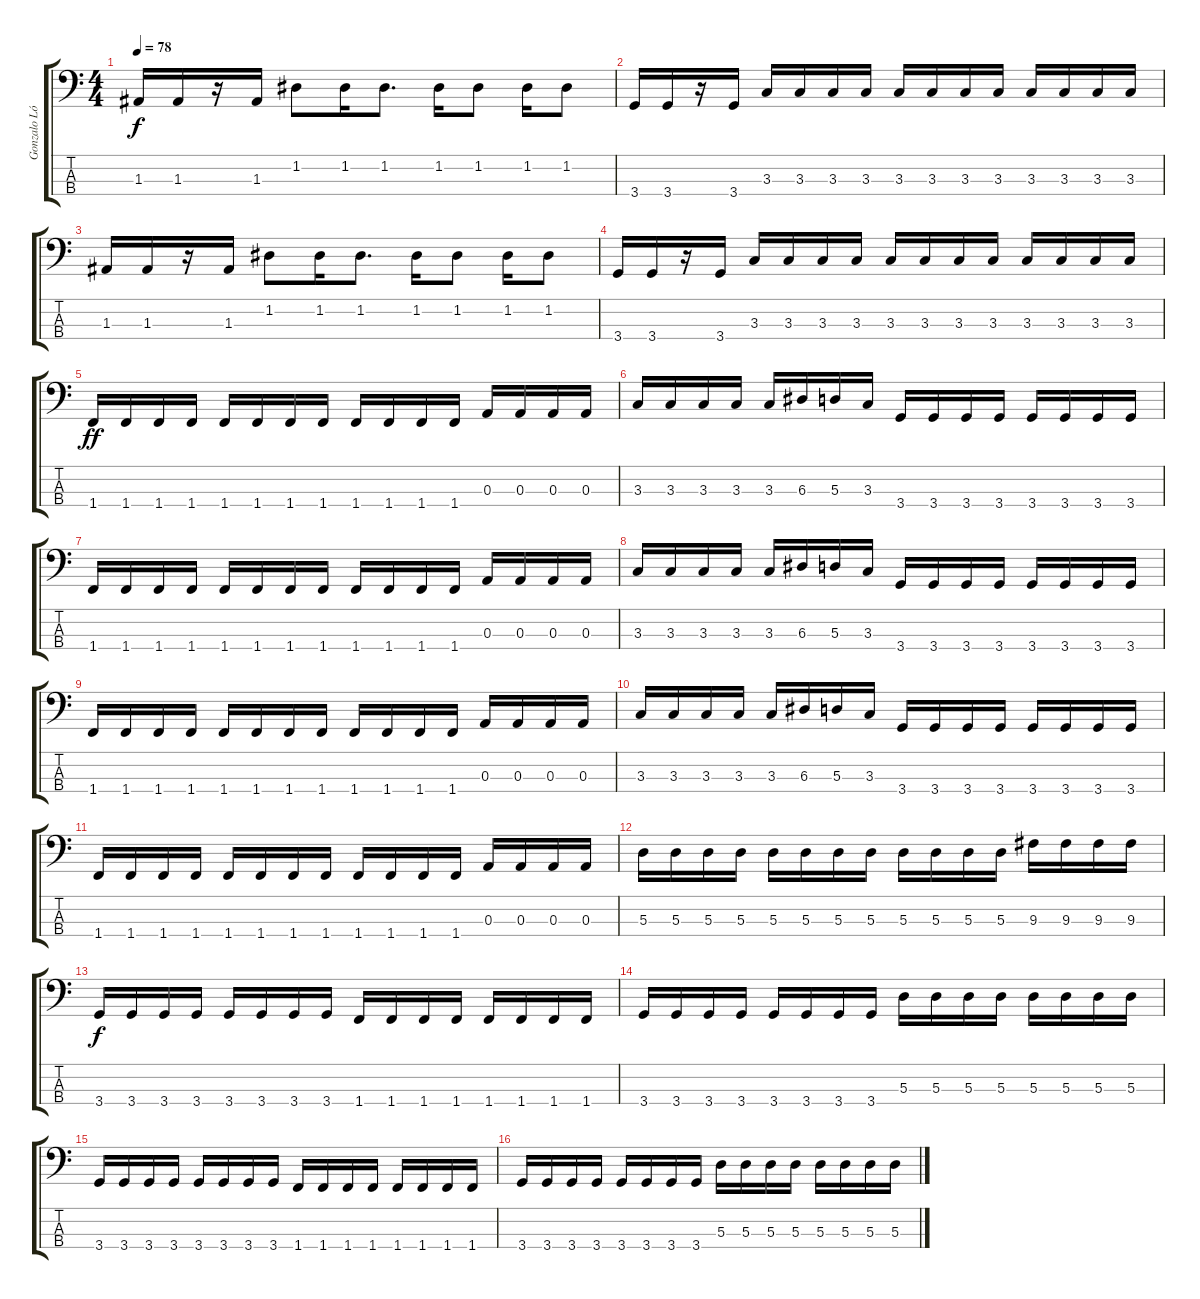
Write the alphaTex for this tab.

\track ("Gonzalo López" "Gonzalo Ló") {instrument electricbasspick}
\staff {score tabs}
\tuning (G2 D2 A1 E1) {hide}
\ts (4 4)
\tempo 78
\clef f4
\ks c
1.3.16{dy f} 1.3.16 r.16 1.3.16 1.2.8 1.2.16 1.2.8{d} 1.2.16 1.2.8 1.2.16 1.2.8 |
3.4.16 3.4.16 r.16 3.4.16 3.3.16 3.3.16 3.3.16 3.3.16 3.3.16 3.3.16 3.3.16 3.3.16 3.3.16 3.3.16 3.3.16 3.3.16 |
1.3.16 1.3.16 r.16 1.3.16 1.2.8 1.2.16 1.2.8{d} 1.2.16 1.2.8 1.2.16 1.2.8 |
3.4.16 3.4.16 r.16 3.4.16 3.3.16 3.3.16 3.3.16 3.3.16 3.3.16 3.3.16 3.3.16 3.3.16 3.3.16 3.3.16 3.3.16 3.3.16 |
1.4.16{dy ff} 1.4.16 1.4.16 1.4.16 1.4.16 1.4.16 1.4.16 1.4.16 1.4.16 1.4.16 1.4.16 1.4.16 0.3.16 0.3.16 0.3.16 0.3.16 |
3.3.16 3.3.16 3.3.16 3.3.16 3.3.16 6.3.16 5.3.16 3.3.16 3.4.16 3.4.16 3.4.16 3.4.16 3.4.16 3.4.16 3.4.16 3.4.16 |
1.4.16 1.4.16 1.4.16 1.4.16 1.4.16 1.4.16 1.4.16 1.4.16 1.4.16 1.4.16 1.4.16 1.4.16 0.3.16 0.3.16 0.3.16 0.3.16 |
3.3.16 3.3.16 3.3.16 3.3.16 3.3.16 6.3.16 5.3.16 3.3.16 3.4.16 3.4.16 3.4.16 3.4.16 3.4.16 3.4.16 3.4.16 3.4.16 |
1.4.16 1.4.16 1.4.16 1.4.16 1.4.16 1.4.16 1.4.16 1.4.16 1.4.16 1.4.16 1.4.16 1.4.16 0.3.16 0.3.16 0.3.16 0.3.16 |
3.3.16 3.3.16 3.3.16 3.3.16 3.3.16 6.3.16 5.3.16 3.3.16 3.4.16 3.4.16 3.4.16 3.4.16 3.4.16 3.4.16 3.4.16 3.4.16 |
1.4.16 1.4.16 1.4.16 1.4.16 1.4.16 1.4.16 1.4.16 1.4.16 1.4.16 1.4.16 1.4.16 1.4.16 0.3.16 0.3.16 0.3.16 0.3.16 |
5.3.16 5.3.16 5.3.16 5.3.16 5.3.16 5.3.16 5.3.16 5.3.16 5.3.16 5.3.16 5.3.16 5.3.16 9.3.16 9.3.16 9.3.16 9.3.16 |
3.4.16{dy f balance 5} 3.4.16 3.4.16 3.4.16 3.4.16 3.4.16 3.4.16 3.4.16 1.4.16 1.4.16 1.4.16 1.4.16 1.4.16 1.4.16 1.4.16 1.4.16 |
3.4.16{balance 11} 3.4.16 3.4.16 3.4.16 3.4.16 3.4.16 3.4.16 3.4.16 5.3.16 5.3.16 5.3.16 5.3.16 5.3.16 5.3.16 5.3.16 5.3.16 |
3.4.16{balance 5} 3.4.16 3.4.16 3.4.16 3.4.16 3.4.16 3.4.16 3.4.16 1.4.16 1.4.16 1.4.16 1.4.16 1.4.16 1.4.16 1.4.16 1.4.16 |
3.4.16{balance 11} 3.4.16 3.4.16 3.4.16 3.4.16 3.4.16 3.4.16 3.4.16 5.3.16 5.3.16 5.3.16 5.3.16 5.3.16 5.3.16 5.3.16 5.3.16
